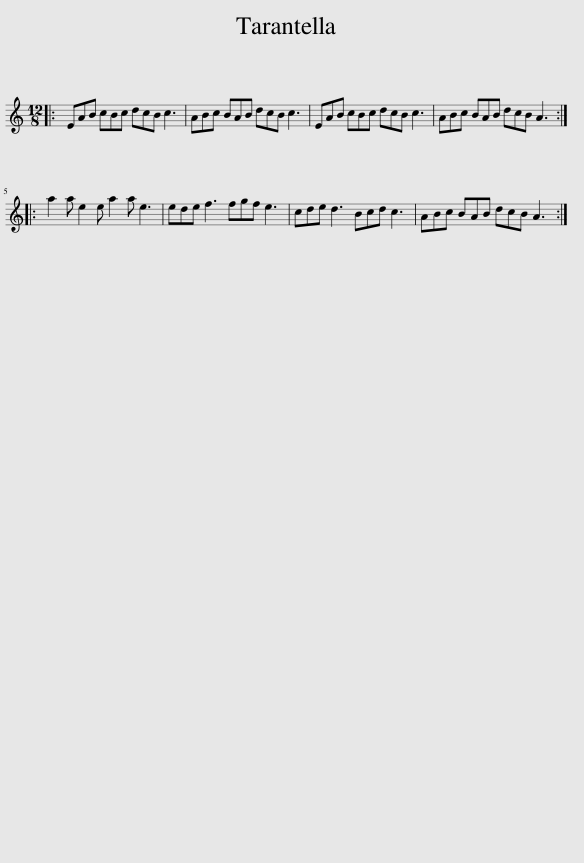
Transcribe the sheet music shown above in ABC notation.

X:1
L:1/8
M:12/8
I:linebreak $
K:C
V:1 treble
V:1
|: EAB cBc dcB c3 | ABc BAB dcB c3 | EAB cBc dcB c3 | ABc BAB dcB A3 ::$ a2 a e2 e a2 a e3 | %5
 ede f3 fgf e3 | cde d3 Bcd c3 | ABc BAB dcB A3 :| %8
